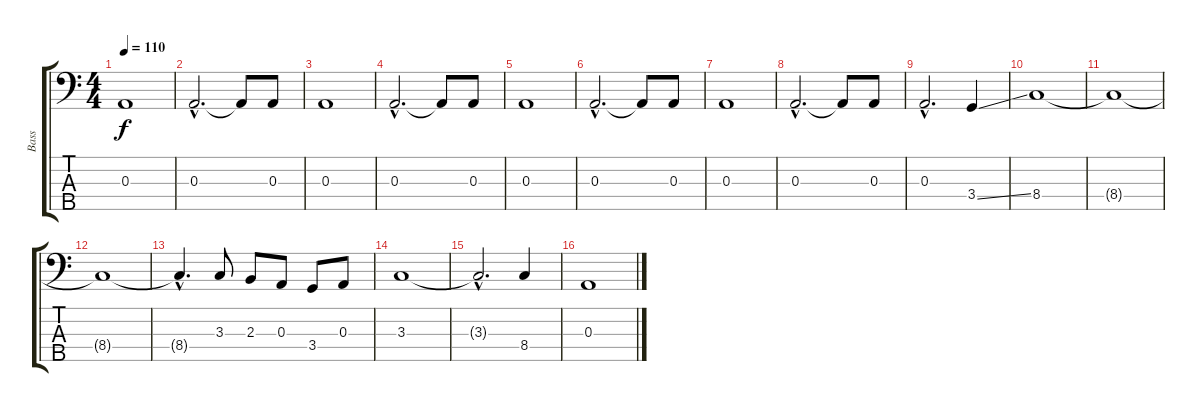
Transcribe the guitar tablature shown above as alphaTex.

\track ("Bass" "Bass") {instrument electricbassfinger}
\staff {score tabs}
\tuning (G2 D2 A1 E1 B0) {hide}
\ts (4 4)
\tempo 110
\clef f4
\ks c
0.3.1{dy f} |
0.3{hac}.2{d} 0.3{t}.8 0.3.8 |
0.3.1 |
0.3{hac}.2{d} 0.3{t}.8 0.3.8 |
0.3.1 |
0.3{hac}.2{d} 0.3{t}.8 0.3.8 |
0.3.1 |
0.3{hac}.2{d} 0.3{t}.8 0.3.8 |
0.3{hac}.2{d} 3.4{ss}.4 |
\section ("" "")
8.4.1 |
8.4{t}.1 |
8.4{t}.1 |
8.4{hac t}.4{d} 3.3.8 2.3.8 0.3.8 3.4.8 0.3.8 |
3.3.1 |
3.3{hac t}.2{d} 8.4.4 |
0.3.1
